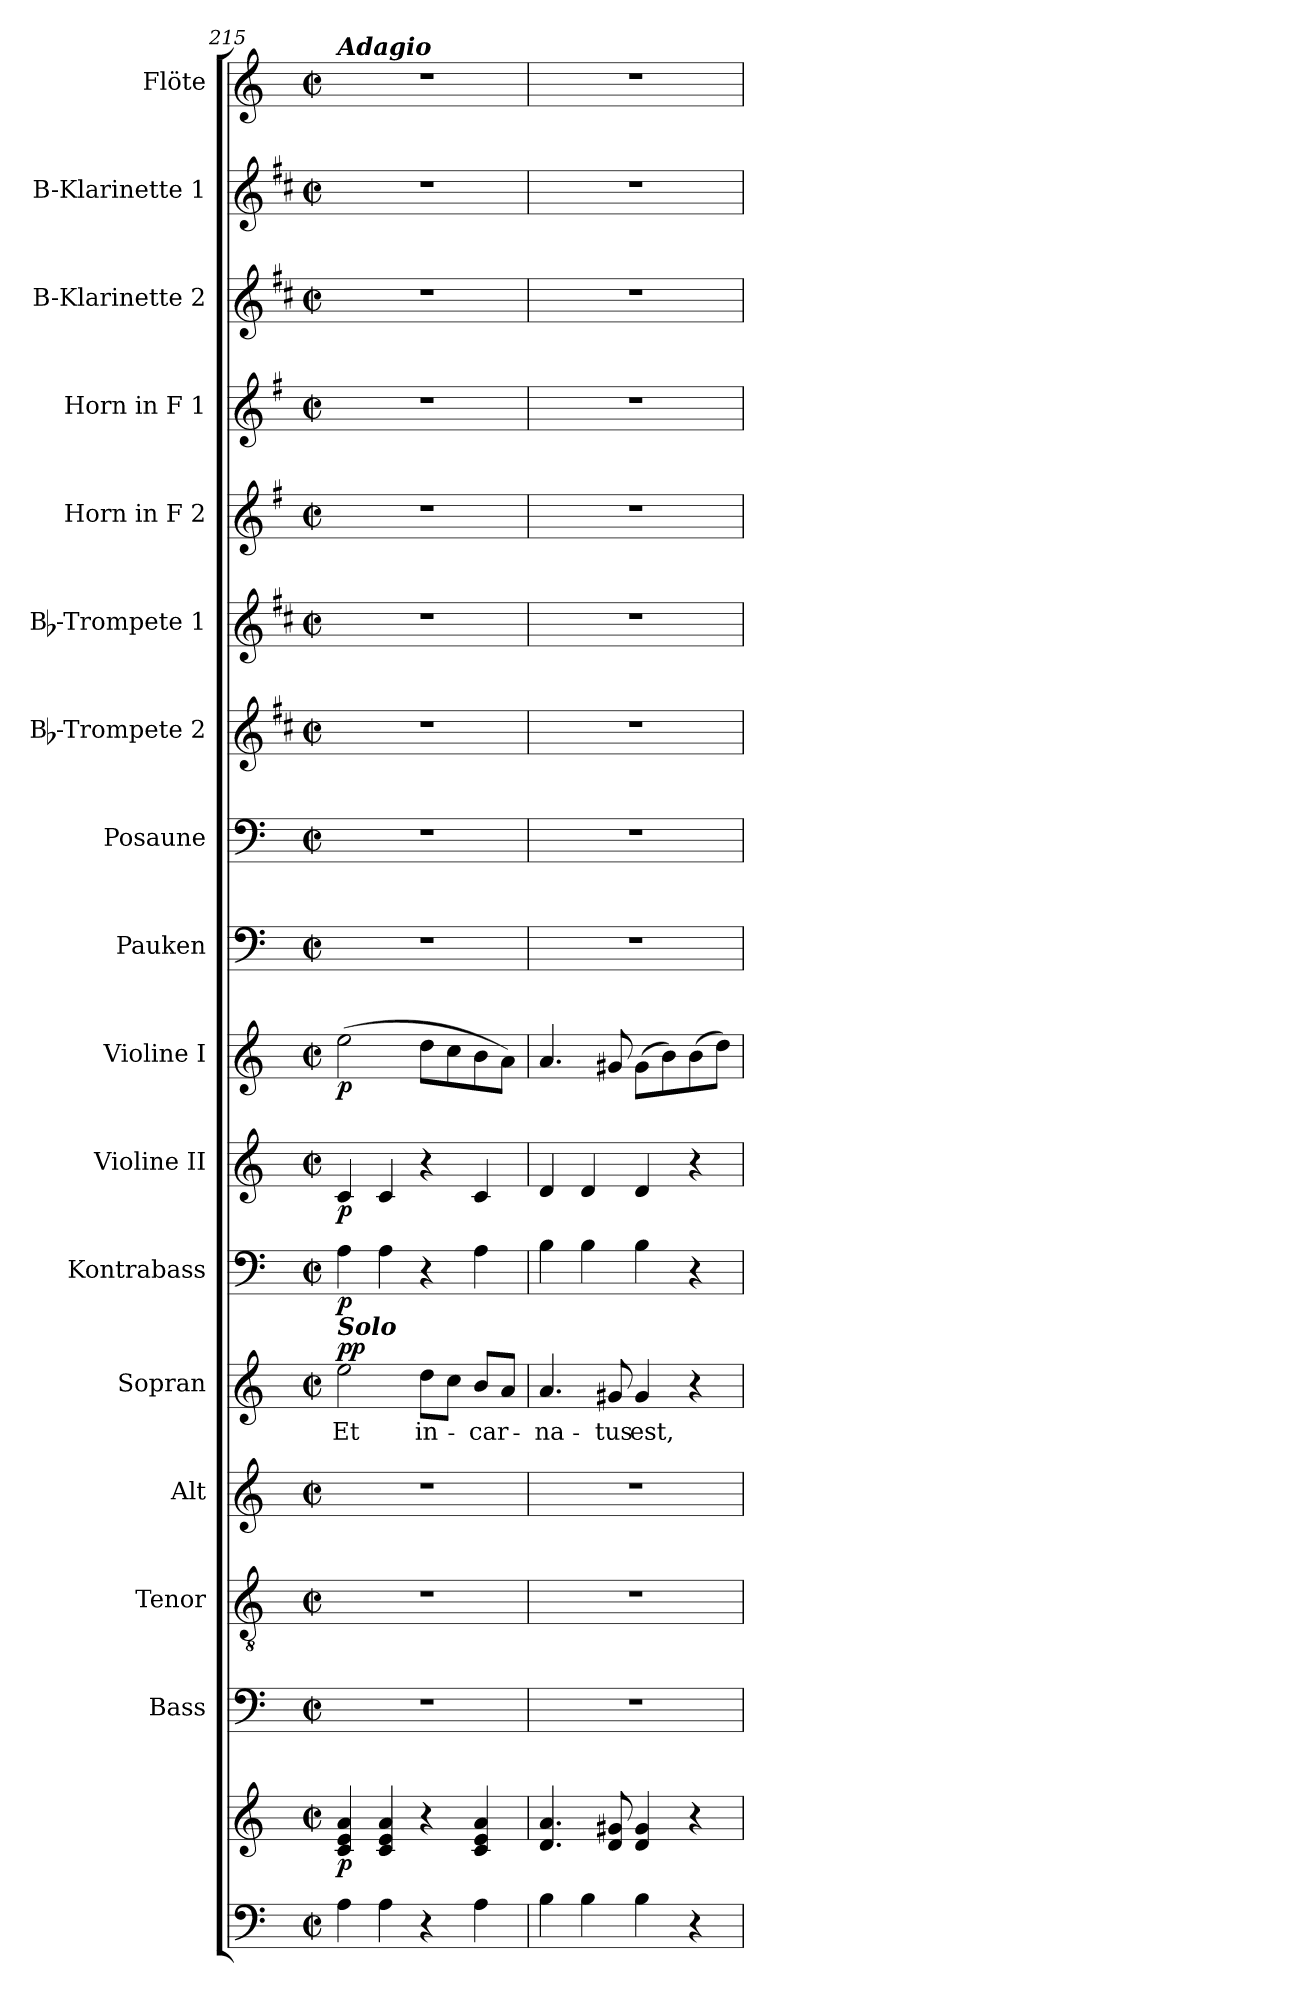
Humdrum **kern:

**kern	**kern	**dynam	**kern	**kern	**kern	**kern	**text	**dynam	**kern	**dynam	**kern	**dynam	**kern	**dynam	**kern	**kern	**kern	**kern	**kern	**kern	**kern	**kern	**kern
*part17	*part17	*part17	*part16	*part15	*part14	*part13	*part13	*part13	*part12	*part12	*part11	*part11	*part10	*part10	*part9	*part8	*part7	*part6	*part5	*part4	*part3	*part2	*part1
*staff18	*staff17	*staff17/18	*staff16	*staff15	*staff14	*staff13	*staff13	*staff13	*staff12	*staff12	*staff11	*staff11	*staff10	*staff10	*staff9	*staff8	*staff7	*staff6	*staff5	*staff4	*staff3	*staff2	*staff1
*	*	*	*I"Bass	*I"Tenor	*I"Alt	*I"Sopran	*	*	*I"Kontrabass	*	*I"Violine II	*	*I"Violine I	*	*I"Pauken	*I"Posaune	*I"Bb-Trompete 2	*I"Bb-Trompete 1	*I"Horn in F 2	*I"Horn in F 1	*I"B-Klarinette 2	*I"B-Klarinette 1	*I"Flöte
*	*	*	*I'B.	*I'T.	*I'A.	*I'S.	*	*	*I'Kb.	*	*I'Vl. II	*	*I'Vl. I	*	*I'Pk.	*I'Pos.	*I'Bb Trp. 2	*I'Bb Trp. 1	*I'Hrn. 2	*I'Hrn. 1	*I'B Kl. 2	*I'B Kl. 1	*I'Fl.
!!LO:PB:g=z
*clefF4	*clefG2	*	*clefF4	*clefGv2	*clefG2	*clefG2	*	*	*clefF4	*	*clefG2	*	*clefG2	*	*clefF4	*clefF4	*clefG2	*clefG2	*clefG2	*clefG2	*clefG2	*clefG2	*clefG2
*	*	*	*	*	*	*	*	*	*ITrd7c12	*	*	*	*	*	*	*	*ITrd1c2	*ITrd1c2	*ITrd4c7	*ITrd4c7	*ITrd1c2	*ITrd1c2	*
*k[]	*k[]	*	*k[]	*k[]	*k[]	*k[]	*	*	*k[]	*	*k[]	*	*k[]	*	*k[]	*k[]	*k[]	*k[]	*k[]	*k[]	*k[]	*k[]	*k[]
*C:	*C:	*	*C:	*C:	*C:	*C:	*	*	*C:	*	*C:	*	*C:	*	*C:	*C:	*C:	*C:	*C:	*C:	*C:	*C:	*C:
*M2/2	*M2/2	*	*M2/2	*M2/2	*M2/2	*M2/2	*	*	*M2/2	*	*M2/2	*	*M2/2	*	*M2/2	*M2/2	*M2/2	*M2/2	*M2/2	*M2/2	*M2/2	*M2/2	*M2/2
*met(c|)	*met(c|)	*	*met(c|)	*met(c|)	*met(c|)	*met(c|)	*	*	*met(c|)	*	*met(c|)	*	*met(c|)	*	*met(c|)	*met(c|)	*met(c|)	*met(c|)	*met(c|)	*met(c|)	*met(c|)	*met(c|)	*met(c|)
=215	=215	=215	=215	=215	=215	=215	=215	=215	=215	=215	=215	=215	=215	=215	=215	=215	=215	=215	=215	=215	=215	=215	=215
!	!	!	!	!	!	!	!	!	!	!	!	!	!	!	!	!	!	!	!	!	!	!	!LO:TX:a:Bi:t=Adagio
!	!	!	!	!	!	!LO:TX:a:Bi:t=Solo	!	!	!	!	!	!	!	!	!	!	!	!	!	!	!	!	!
!	!	!LO:DY:b	!	!	!	!	!LO:LY:b	!LO:DY:a	!	!LO:DY:b	!	!LO:DY:b	!	!LO:DY:b	!	!	!	!	!	!	!	!	!
4A\	4c/ 4e/ 4a/	p	1r	1r	1r	2ee\	Et	pp	4AA\	p	4c/	p	(>2ee\	p	1r	1r	1r	1r	1r	1r	1r	1r	1r
4A\	4c/ 4e/ 4a/	.	.	.	.	.	.	.	4AA\	.	4c/	.	.	.	.	.	.	.	.	.	.	.	.
!	!	!	!	!	!	!	!LO:LY:b	!	!	!	!	!	!	!	!	!	!	!	!	!	!	!	!
4r	4r	.	.	.	.	8dd\L	in-	.	4r	.	4r	.	8dd\L	.	.	.	.	.	.	.	.	.	.
.	.	.	.	.	.	8cc\J	.	.	.	.	.	.	8cc\	.	.	.	.	.	.	.	.	.	.
!	!	!	!	!	!	!	!LO:LY:b	!	!	!	!	!	!	!	!	!	!	!	!	!	!	!	!
4A\	4c/ 4e/ 4a/	.	.	.	.	8b/L	-car-	.	4AA\	.	4c/	.	8b\	.	.	.	.	.	.	.	.	.	.
.	.	.	.	.	.	8a/J	.	.	.	.	.	.	8a\J)	.	.	.	.	.	.	.	.	.	.
=216	=216	=216	=216	=216	=216	=216	=216	=216	=216	=216	=216	=216	=216	=216	=216	=216	=216	=216	=216	=216	=216	=216	=216
!	!	!	!	!	!	!	!LO:LY:b	!	!	!	!	!	!	!	!	!	!	!	!	!	!	!	!
4B\	4.d/ 4.a/	.	1r	1r	1r	4.a/	-na-	.	4BB\	.	4d/	.	4.a/	.	1r	1r	1r	1r	1r	1r	1r	1r	1r
4B\	.	.	.	.	.	.	.	.	4BB\	.	4d/	.	.	.	.	.	.	.	.	.	.	.	.
!	!	!	!	!	!	!	!LO:LY:b	!	!	!	!	!	!	!	!	!	!	!	!	!	!	!	!
.	8d/ 8g#X/	.	.	.	.	8g#X/	-tus	.	.	.	.	.	8g#X/	.	.	.	.	.	.	.	.	.	.
!	!	!	!	!	!	!	!LO:LY:b	!	!	!	!	!	!	!	!	!	!	!	!	!	!	!	!
4B\	4d/ 4g#/	.	.	.	.	4g#/	est,	.	4BB\	.	4d/	.	(>8g#\L	.	.	.	.	.	.	.	.	.	.
.	.	.	.	.	.	.	.	.	.	.	.	.	8b\)	.	.	.	.	.	.	.	.	.	.
4r	4r	.	.	.	.	4r	.	.	4r	.	4r	.	(>8b\	.	.	.	.	.	.	.	.	.	.
.	.	.	.	.	.	.	.	.	.	.	.	.	8dd\J)	.	.	.	.	.	.	.	.	.	.
=	=	=	=	=	=	=	=	=	=	=	=	=	=	=	=	=	=	=	=	=	=	=	=
*-	*-	*-	*-	*-	*-	*-	*-	*-	*-	*-	*-	*-	*-	*-	*-	*-	*-	*-	*-	*-	*-	*-	*-
